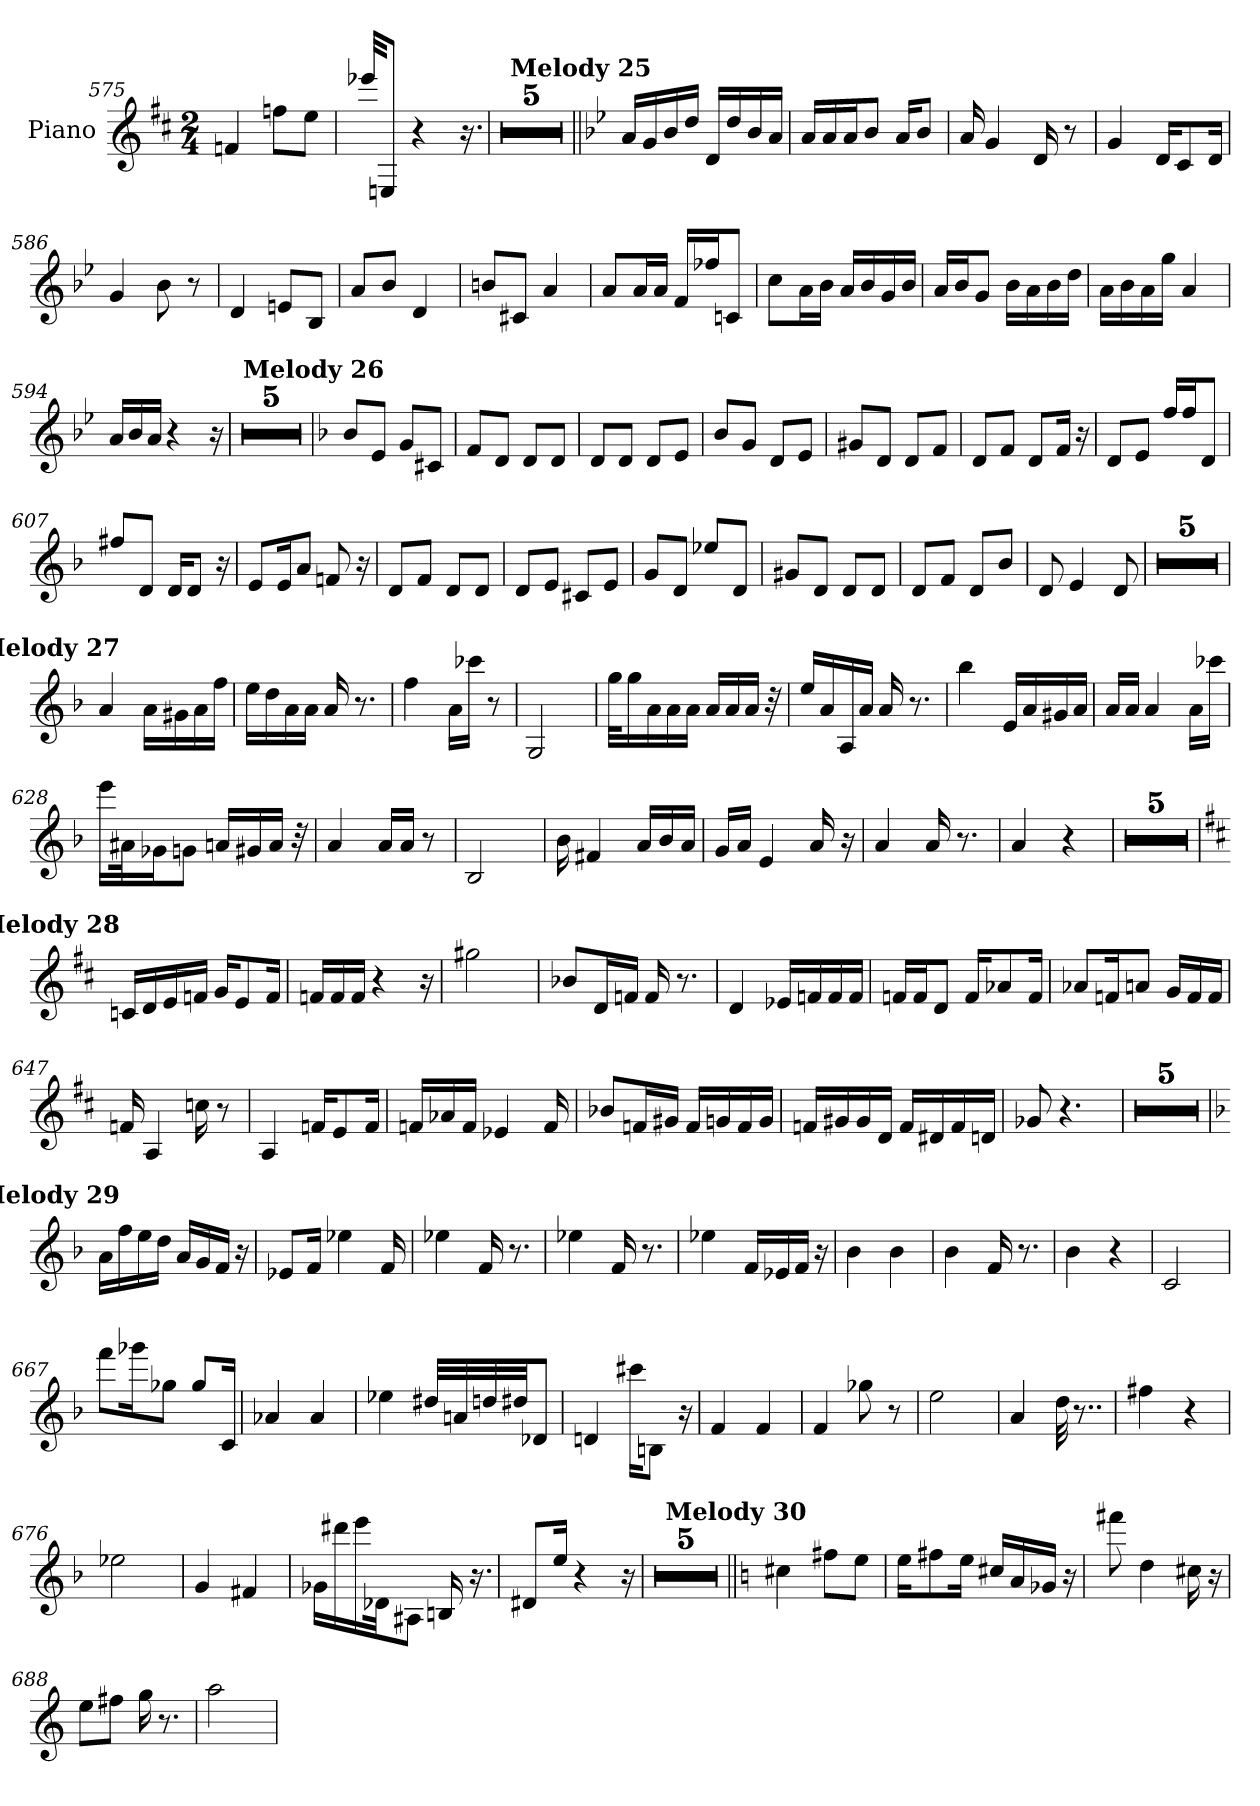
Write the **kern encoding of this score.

**kern
*part1
*staff1
*I"Piano
*I'Pno
*clefG2
*k[f#c#]
*D:
*M2/4
=575
4fn/
8ffn\L
8ee\J
=576
32eee-X/KKL
8En/J
4r
16.r
=577
2r
=578
2r
=579
2r
=580
2r
=581
2r
!!LO:LB:g=z
!!LO:REH:place=s1:b:enc=none:fs=14:t=Melody 25
=582||
*k[b-e-]
*B-:
16a/LL
16g/
16b-/
16dd/JJ
16d/LL
16dd/
16b-/
16a/JJ
=583
16a/LL
16a/
16a/J
8b-/J
16a/KL
8b-/J
=584
16a/
4g/
16d/
8r
=585
4g/
16d/KL
8c/
16d/Jk
=586
4g/
8b-\
8r
=587
4d/
8en/L
8B-/J
=588
8a/L
8b-/J
4d/
!!LO:LB:g=z
=589
8bn/L
8c#X/J
4a/
=590
8a/L
16a/L
16a/JJ
16f/LL
16ff-X/J
8cn/J
=591
8cc\L
16a\L
16b-\JJ
16a/LL
16b-/
16g/
16b-/JJ
=592
16a/LL
16b-/J
8g/J
16b-\LL
16a\
16b-\
16dd\JJ
=593
16a\LL
16b-\
16a\
16gg\JJ
4a/
=594
16a/LL
16b-/
16a/JJ
4r
16r
=595
2r
!!LO:LB:g=z
=596
2r
=597
2r
=598
2r
=599
2r
!!LO:REH:place=s1:b:enc=none:fs=14:t=Melody 26
=600
*k[b-]
*F:
8b-/L
8e/J
8g/L
8c#X/J
=601
8f/L
8d/J
8d/L
8d/J
=602
8d/L
8d/J
8d/L
8e/J
=603
8b-/L
8g/J
8d/L
8e/J
=604
8g#X/L
8d/J
8d/L
8f/J
!!LO:PB:g=z
=605
8d/L
8f/J
8d/L
16f/Jk
16r
=606
8d/L
8e/J
16ff/LL
16ff/J
8d/J
=607
8ff#X/L
8d/J
16d/KL
8d/J
16r
=608
8e/L
16e/K
8a/J
8fn/
16r
=609
8d/L
8f/J
8d/L
8d/J
=610
8d/L
8e/J
8c#X/L
8e/J
=611
8g/L
8d/J
8ee-X/L
8d/J
!!LO:LB:g=z
=612
8g#X/L
8d/J
8d/L
8d/J
=613
8d/L
8f/J
8d/L
8b-/J
=614
8d/
4e/
8d/
=615
2r
=616
2r
=617
2r
=618
2r
=619
2r
!!LO:REH:place=s1:b:enc=none:fs=14:t=Melody 27
=620
4a/
16a\LL
16g#X\
16a\
16ff\JJ
!!LO:LB:g=z
=621
16ee\LL
16dd\
16a\
16a\JJ
16a/
8.r
=622
4ff\
16a\LL
16ccc-X\JJ
8r
=623
2G/
=624
32gg\KLL
16gg\
16a\
16a\
16a\JJ
16a/LL
16a/
16a/JJ
32r
=625
16ee/LL
16a/
16A/
16a/JJ
16a/
8.r
=626
4bb-\
16e/LL
16a/
16g#X/
16a/JJ
!!LO:LB:g=z
=627
16a/LL
16a/JJ
4a/
16a\LL
16ccc-X\JJ
=628
16eee\LL
32a#X\K
16g-X\J
8gn\J
16an/LL
16g#X/
16a/JJ
32r
=629
4a/
16a/LL
16a/JJ
8r
=630
2B-/
=631
16b-\
4f#X/
16a/LL
16b-/
16a/JJ
=632
16g/LL
16a/JJ
4e/
16a/
16r
!!LO:LB:g=z
=633
4a/
16a/
8.r
=634
4a/
4r
=635
2r
=636
2r
=637
2r
=638
2r
=639
2r
!!LO:REH:place=s1:b:enc=none:fs=14:t=Melody 28
=640
*k[f#c#]
*D:
16cn/LL
16d/
16e/
16fn/JJ
16g/KL
8e/
16f/Jk
=641
16fn/LL
16f/
16f/JJ
4r
16r
!!LO:LB:g=z
=642
2gg#X\
=643
8b-X/L
16d/L
16fn/JJ
16f/
8.r
=644
4d/
16e-X/LL
16fn/
16f/
16f/JJ
=645
16fn/LL
16f/J
8d/J
16f/KL
8a-X/
16f/Jk
=646
8a-X/L
16fn/K
8an/J
16g/LL
16f/
16f/JJ
=647
16fn/
4A/
16ccn\
8r
!!LO:LB:g=z
=648
4A/
16fn/KL
8e/
16f/Jk
=649
16fn/LL
16a-X/
16f/JJ
4e-X/
16f/
=650
8b-X/L
16fn/L
16g#X/JJ
16f/LL
16gn/
16f/
16g/JJ
=651
16fn/LL
16g#X/
16g#/
16d/JJ
16f/LL
16d#X/
16f/
16dn/JJ
=652
8g-X/
4.r
=653
2r
=654
2r
!!LO:LB:g=z
=655
2r
=656
2r
=657
2r
!!LO:REH:place=s1:b:enc=none:fs=14:t=Melody 29
=658
*k[b-]
*F:
16a\LL
16ff\
16ee\
16dd\JJ
16a/LL
16g/
16f/JJ
16r
=659
8e-X/L
16f/Jk
4ee-X\
16f/
=660
4ee-X\
16f/
8.r
=661
4ee-X\
16f/
8.r
!!LO:LB:g=z
=662
4ee-X\
16f/LL
16e-X/
16f/JJ
16r
=663
4b-\
4b-\
=664
4b-\
16f/
8.r
=665
4b-\
4r
=666
2c/
=667
8fff\L
16ggg-X\K
8gg-X\J
8gg-/L
16c/Jk
=668
4a-X/
4a-/
!!LO:LB:g=z
=669
4ee-X\
32dd#X/LLL
32an/
32ddn/
32dd#X/JJ
8d-X/J
=670
4dn/
16ccc#X\KL
8Bn\J
16r
=671
4f/
4f/
=672
4f/
8gg-X\
8r
=673
2ee\
=674
4a/
32dd\
8..r
=675
4ff#X\
4r
=676
2ee-X\
!!LO:LB:g=z
=677
4g/
4f#X/
=678
16g-X\LL
16ddd#X\
16eee\
32d-X\JK
8A#X\J
16Bn/
16.r
=679
8d#X/L
16ee/Jk
4r
16r
=680
2r
=681
2r
=682
2r
=683
2r
=684
2r
!!LO:PB:g=z
!!LO:REH:place=s1:b:enc=none:fs=14:t=Melody 30
=685||
*k[]
*C:
4cc#X\
8ff#X\L
8ee\J
=686
16ee\KL
8ff#X\
16ee\Jk
16cc#X/LL
16a/
16g-X/JJ
16r
=687
8fff#X\
4dd\
16cc#X\
16r
=688
8ee\L
8ff#X\J
16gg\
8.r
=689
2aa\
=
*-
